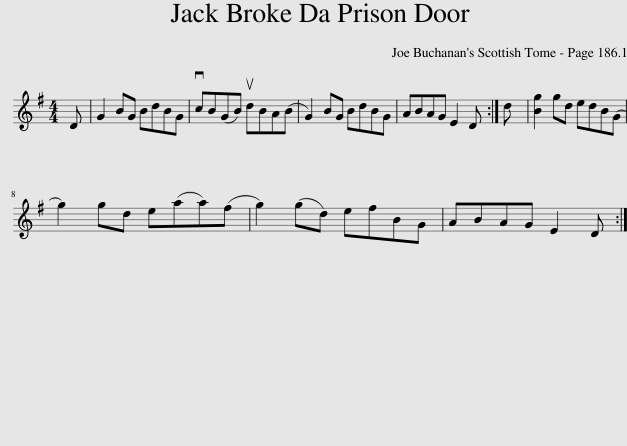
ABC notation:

X:1
L:1/8
M:4/4
I:linebreak $
K:G
V:1 treble
V:1
 D | G2 BG BdBG | vcB(GB) udBA(B | G2) BG BdBG | ABAG E2 D :| %5
 d | [Bg]2 gd edB(G |$ g2) gd e(aa)(f | g2) (gd) efBG | ABAG E2 D :| %10
